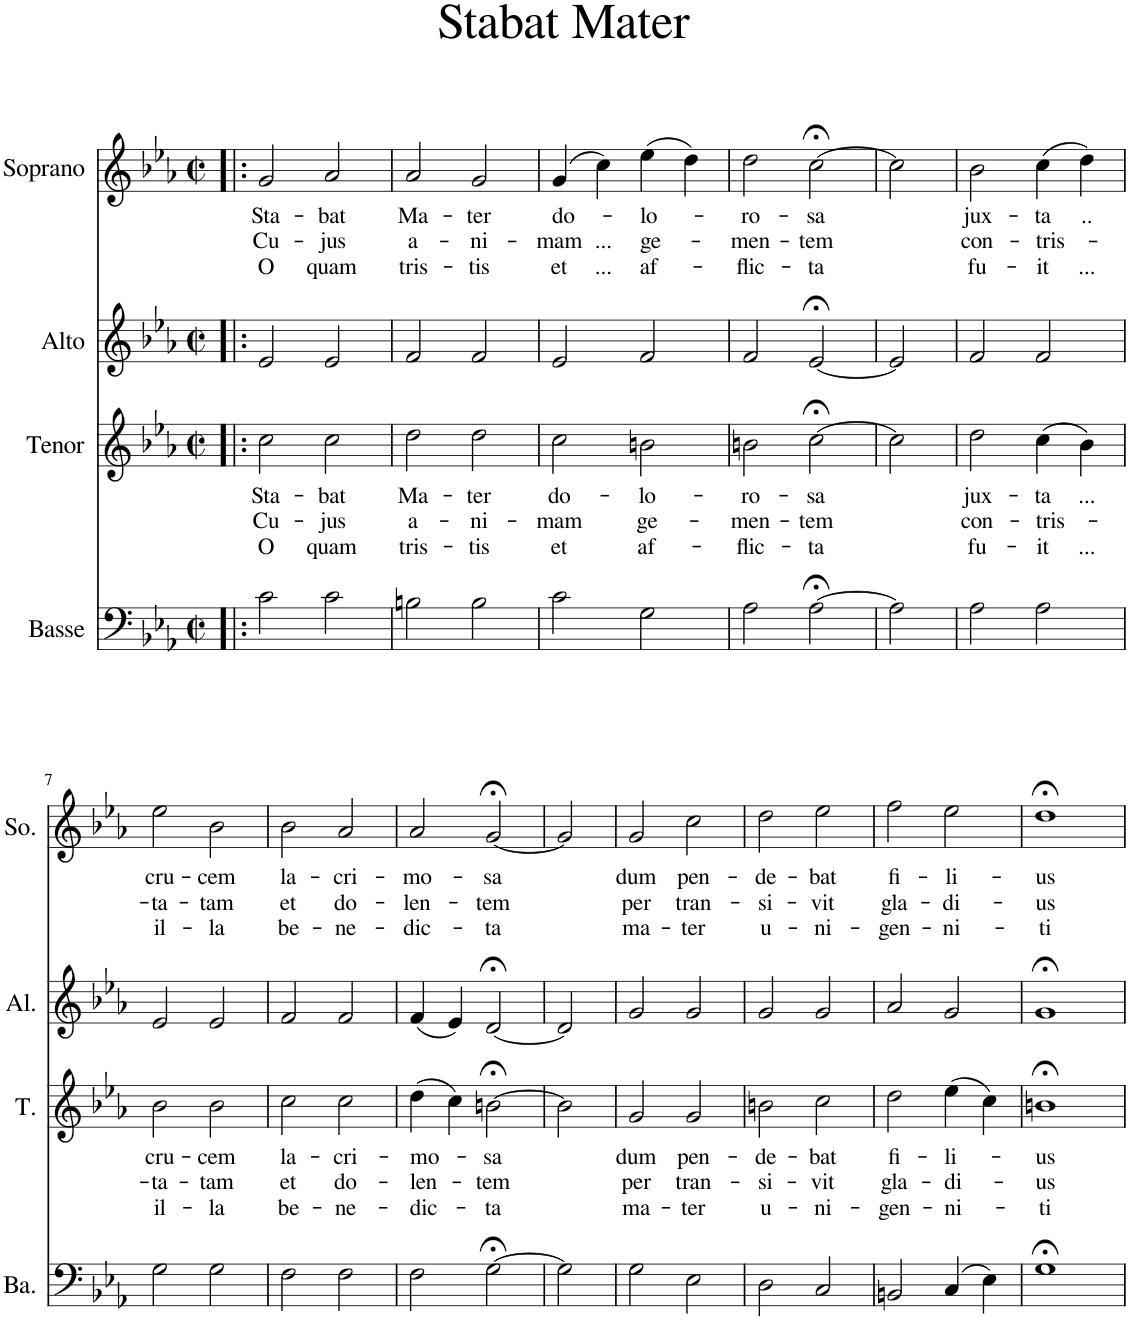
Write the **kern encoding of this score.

**kern	**kern	**text	**text	**text	**kern	**kern	**text	**text	**text
*part4	*part3	*part3	*part3	*part3	*part2	*part1	*part1	*part1	*part1
*staff4	*staff3	*staff3	*staff3	*staff3	*staff2	*staff1	*staff1	*staff1	*staff1
*I"Basse	*I"Tenor	*	*	*	*I"Alto	*I"Soprano	*	*	*
*I'Ba.	*I'T.	*	*	*	*I'Al.	*I'So.	*	*	*
*clefF4	*clefG2	*	*	*	*clefG2	*clefG2	*	*	*
*k[b-e-a-]	*k[b-e-a-]	*	*	*	*k[b-e-a-]	*k[b-e-a-]	*	*	*
*M4/4	*M4/4	*	*	*	*M4/4	*M4/4	*	*	*
*met(c|)	*met(c|)	*	*	*	*met(c|)	*met(c|)	*	*	*
=1!|:	=1!|:	=1!|:	=1!|:	=1!|:	=1!|:	=1!|:	=1!|:	=1!|:	=1!|:
!	!	!LO:LY:b	!LO:LY:b	!LO:LY:b	!	!	!LO:LY:b	!LO:LY:b	!LO:LY:b
2c\	2cc\	Sta-	Cu-	O	2e-/	2g/	Sta-	Cu-	O
!	!	!LO:LY:b	!LO:LY:b	!LO:LY:b	!	!	!LO:LY:b	!LO:LY:b	!LO:LY:b
2c\	2cc\	-bat	-jus	quam	2e-/	2a-/	-bat	-jus	quam
=2	=2	=2	=2	=2	=2	=2	=2	=2	=2
!	!	!LO:LY:b	!LO:LY:b	!LO:LY:b	!	!	!LO:LY:b	!LO:LY:b	!LO:LY:b
2Bn\	2dd\	Ma-	a-	tris-	2f/	2a-/	Ma-	a-	tris-
!	!	!LO:LY:b	!LO:LY:b	!LO:LY:b	!	!	!LO:LY:b	!LO:LY:b	!LO:LY:b
2B\	2dd\	-ter	-ni-	-tis	2f/	2g/	-ter	-ni-	-tis
=3	=3	=3	=3	=3	=3	=3	=3	=3	=3
!	!	!LO:LY:b	!LO:LY:b	!LO:LY:b	!	!	!LO:LY:b	!LO:LY:b	!LO:LY:b
2c\	2cc\	do-	-mam	et	2e-/	(4g/	do-	-mam	et
!	!	!	!	!	!	!	!	!LO:LY:b	!LO:LY:b
.	.	.	.	.	.	4cc\)	.	...	...
!	!	!LO:LY:b	!LO:LY:b	!LO:LY:b	!	!	!LO:LY:b	!LO:LY:b	!LO:LY:b
2G\	2bn\	-lo-	ge-	af-	2f/	(4ee-\	-lo-	ge-	af-
.	.	.	.	.	.	4dd\)	.	.	.
=4	=4	=4	=4	=4	=4	=4	=4	=4	=4
!	!	!LO:LY:b	!LO:LY:b	!LO:LY:b	!	!	!LO:LY:b	!LO:LY:b	!LO:LY:b
2A-\	2bn\	-ro-	-men-	-flic-	2f/	2dd\	-ro-	-men-	-flic-
!	!	!LO:LY:b	!LO:LY:b	!LO:LY:b	!	!	!LO:LY:b	!LO:LY:b	!LO:LY:b
[2A-;<\	[2cc;<\	-sa	-tem	-ta	[2e-;</	[2cc;<\	-sa	-tem	-ta
=5	=5	=5	=5	=5	=5	=5	=5	=5	=5
2A-\]	2cc\]	.	.	.	2e-/]	2cc\]	.	.	.
=6	=6	=6	=6	=6	=6	=6	=6	=6	=6
!	!	!LO:LY:b	!LO:LY:b	!LO:LY:b	!	!	!LO:LY:b	!LO:LY:b	!LO:LY:b
2A-\	2dd\	jux-	con-	fu-	2f/	2b-\	jux-	con-	fu-
!	!	!LO:LY:b	!LO:LY:b	!LO:LY:b	!	!	!LO:LY:b	!LO:LY:b	!LO:LY:b
2A-\	(4cc\	-ta	-tris-	-it	2f/	(4cc\	-ta	-tris-	-it
!	!	!LO:LY:b	!	!LO:LY:b	!	!	!LO:LY:b	!	!LO:LY:b
.	4b-\)	...	.	...	.	4dd\)	..	.	...
!!LO:LB:g=z
=7	=7	=7	=7	=7	=7	=7	=7	=7	=7
!	!	!LO:LY:b	!LO:LY:b	!LO:LY:b	!	!	!LO:LY:b	!LO:LY:b	!LO:LY:b
2G\	2b-\	cru-	-ta-	il-	2e-/	2ee-\	cru-	-ta-	il-
!	!	!LO:LY:b	!LO:LY:b	!LO:LY:b	!	!	!LO:LY:b	!LO:LY:b	!LO:LY:b
2G\	2b-\	-cem	-tam	-la	2e-/	2b-\	-cem	-tam	-la
=8	=8	=8	=8	=8	=8	=8	=8	=8	=8
!	!	!LO:LY:b	!LO:LY:b	!LO:LY:b	!	!	!LO:LY:b	!LO:LY:b	!LO:LY:b
2F\	2cc\	la-	et	be-	2f/	2b-\	la-	et	be-
!	!	!LO:LY:b	!LO:LY:b	!LO:LY:b	!	!	!LO:LY:b	!LO:LY:b	!LO:LY:b
2F\	2cc\	-cri-	do-	-ne-	2f/	2a-/	-cri-	do-	-ne-
=9	=9	=9	=9	=9	=9	=9	=9	=9	=9
!	!	!LO:LY:b	!LO:LY:b	!LO:LY:b	!	!	!LO:LY:b	!LO:LY:b	!LO:LY:b
2F\	(4dd\	-mo-	-len-	-dic-	(4f/	2a-/	-mo-	-len-	-dic-
.	4cc\)	.	.	.	4e-/)	.	.	.	.
!	!	!LO:LY:b	!LO:LY:b	!LO:LY:b	!	!	!LO:LY:b	!LO:LY:b	!LO:LY:b
[2G;<\	[2bn;<\	-sa	-tem	-ta	[2d;</	[2g;</	-sa	-tem	-ta
=10	=10	=10	=10	=10	=10	=10	=10	=10	=10
2G\]	2b\]	.	.	.	2d/]	2g/]	.	.	.
=11	=11	=11	=11	=11	=11	=11	=11	=11	=11
!	!	!LO:LY:b	!LO:LY:b	!LO:LY:b	!	!	!LO:LY:b	!LO:LY:b	!LO:LY:b
2G\	2g/	dum	per	ma-	2g/	2g/	dum	per	ma-
!	!	!LO:LY:b	!LO:LY:b	!LO:LY:b	!	!	!LO:LY:b	!LO:LY:b	!LO:LY:b
2E-\	2g/	pen-	tran-	-ter	2g/	2cc\	pen-	tran-	-ter
=12	=12	=12	=12	=12	=12	=12	=12	=12	=12
!	!	!LO:LY:b	!LO:LY:b	!LO:LY:b	!	!	!LO:LY:b	!LO:LY:b	!LO:LY:b
2D\	2bn\	-de-	-si-	u-	2g/	2dd\	-de-	-si-	u-
!	!	!LO:LY:b	!LO:LY:b	!LO:LY:b	!	!	!LO:LY:b	!LO:LY:b	!LO:LY:b
2C/	2cc\	-bat	-vit	-ni-	2g/	2ee-\	-bat	-vit	-ni-
=13	=13	=13	=13	=13	=13	=13	=13	=13	=13
!	!	!LO:LY:b	!LO:LY:b	!LO:LY:b	!	!	!LO:LY:b	!LO:LY:b	!LO:LY:b
2BBn/	2dd\	fi-	gla-	-gen-	2a-/	2ff\	fi-	gla-	-gen-
!	!	!LO:LY:b	!LO:LY:b	!LO:LY:b	!	!	!LO:LY:b	!LO:LY:b	!LO:LY:b
(4C/	(4ee-\	-li-	-di-	-ni-	2g/	2ee-\	-li-	-di-	-ni-
4E-\)	4cc\)	.	.	.	.	.	.	.	.
=14	=14	=14	=14	=14	=14	=14	=14	=14	=14
!	!	!LO:LY:b	!LO:LY:b	!LO:LY:b	!	!	!LO:LY:b	!LO:LY:b	!LO:LY:b
1G;<	1bn;<	-us	-us	-ti	1g;<	1dd;<	-us	-us	-ti
=	=	=	=	=	=	=	=	=	=
*-	*-	*-	*-	*-	*-	*-	*-	*-	*-
